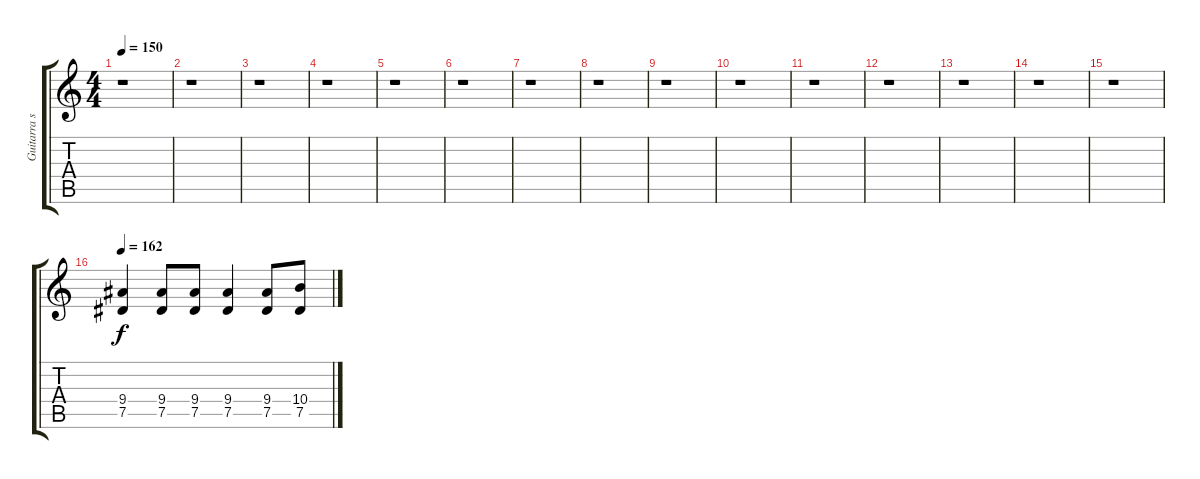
\track ("Guitarra solo" "Guitarra s") {instrument distortionguitar}
\staff {score tabs}
\tuning (Eb4 Bb3 Gb3 Db3 Ab2 Eb2) {hide}
\ts (4 4)
\tempo 150
\clef g2
\ks c
r.1{dy f} |
r.1 |
r.1 |
r.1 |
r.1 |
r.1 |
r.1 |
r.1 |
r.1 |
r.1 |
r.1 |
r.1 |
r.1 |
r.1 |
r.1 |
\tempo 162
(9.4 7.5).4{volume 9 balance 4} (9.4 7.5).8 (9.4 7.5).8 (9.4 7.5).4 (9.4 7.5).8 (10.4 7.5).8
